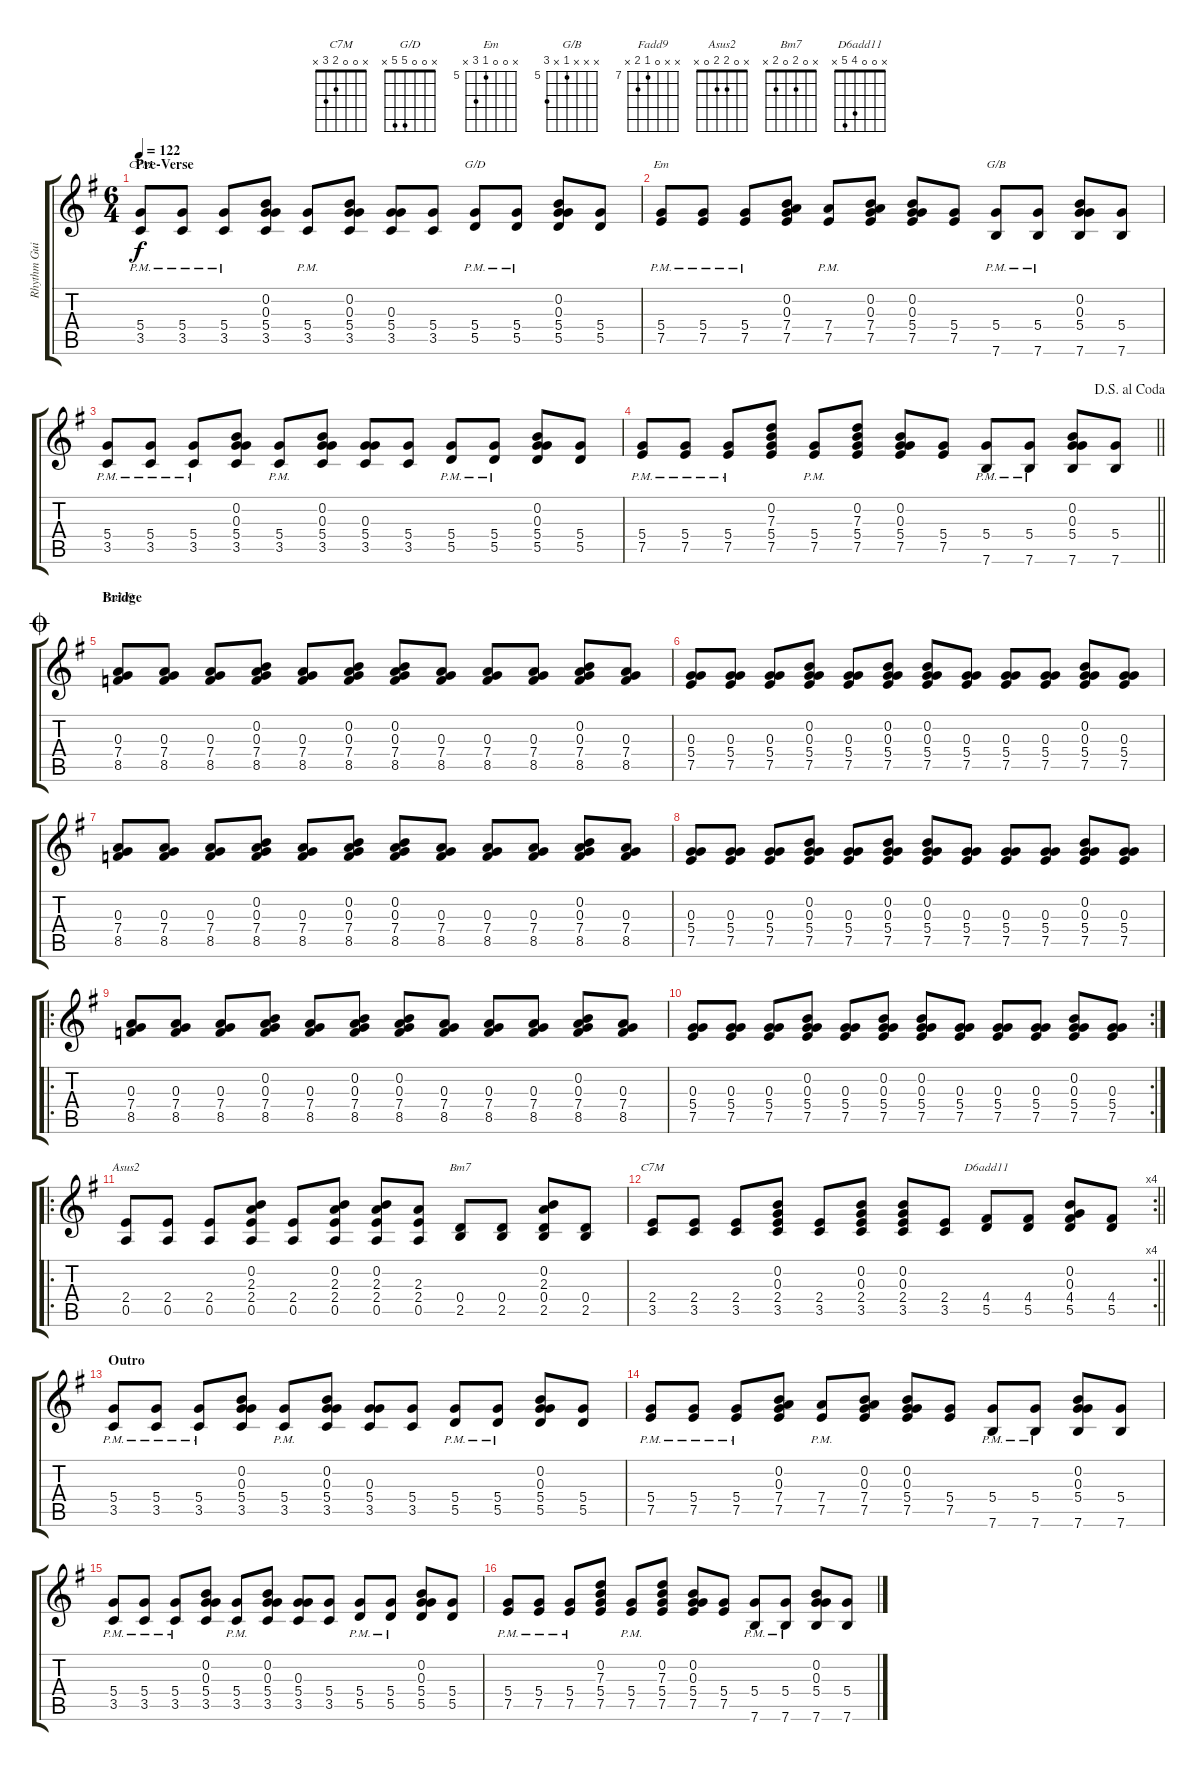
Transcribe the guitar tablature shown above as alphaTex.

\track ("Rhythm Guitar" "Rhythm Gui") {instrument electricguitarjazz}
\staff {score tabs}
\tuning (E4 B3 G3 D3 A2 E2) {hide}
\chord ("C7M" x 0 5 5 3 x)
\chord ("G/D" x 0 0 5 5 x)
\chord ("Em" x 0 0 5 7 x) {firstfret 5}
\chord ("G/B" x x x 5 x 7) {firstfret 5}
\chord ("Fadd9" x x 0 7 8 x) {firstfret 7}
\chord ("Asus2" x 0 2 2 0 x)
\chord ("Bm7" x 0 2 0 2 x)
\chord ("C7M" x 0 0 2 3 x)
\chord ("D6add11" x 0 0 4 5 x)
\ts (6 4)
\section ("" "Pre-Verse")
\tempo 122
\clef g2
\ks g
(5.4{pm} 3.5{pm}).8{ch "C7M" dy f} (5.4{pm} 3.5{pm}).8 (5.4{pm} 3.5{pm}).8 (0.2 0.3 5.4 3.5).8 (5.4{pm} 3.5{pm}).8 (0.2 0.3 5.4 3.5).8 (0.3 5.4 3.5).8 (5.4 3.5).8 (5.4{pm} 5.5{pm}).8{ch "G/D"} (5.4{pm} 5.5{pm}).8 (0.2 0.3 5.4 5.5).8 (5.4 5.5).8 |
(5.4{pm} 7.5{pm}).8{ch "Em"} (5.4{pm} 7.5{pm}).8 (5.4{pm} 7.5{pm}).8 (0.2 0.3 7.4 7.5).8 (7.4{pm} 7.5{pm}).8 (0.2 0.3 7.4 7.5).8 (0.2 0.3 5.4 7.5).8 (5.4 7.5).8 (5.4{pm} 7.6{pm}).8{ch "G/B"} (5.4{pm} 7.6{pm}).8 (0.2 0.3 5.4 7.6).8 (5.4 7.6).8 |
(5.4{pm} 3.5{pm}).8 (5.4{pm} 3.5{pm}).8 (5.4{pm} 3.5{pm}).8 (0.2 0.3 5.4 3.5).8 (5.4{pm} 3.5{pm}).8 (0.2 0.3 5.4 3.5).8 (0.3 5.4 3.5).8 (5.4 3.5).8 (5.4{pm} 5.5{pm}).8 (5.4{pm} 5.5{pm}).8 (0.2 0.3 5.4 5.5).8 (5.4 5.5).8 |
\jump dalsegnoalcoda
\barLineRight lightlight
(5.4{pm} 7.5{pm}).8 (5.4{pm} 7.5{pm}).8 (5.4{pm} 7.5{pm}).8 (0.2 7.3 5.4 7.5).8 (5.4{pm} 7.5{pm}).8 (0.2 7.3 5.4 7.5).8 (0.2 0.3 5.4 7.5).8 (5.4 7.5).8 (5.4{pm} 7.6{pm}).8 (5.4{pm} 7.6{pm}).8 (0.2 0.3 5.4 7.6).8 (5.4 7.6).8 |
\section ("" "Bridge")
\jump coda
(0.3 7.4 8.5).8{ch "Fadd9"} (0.3 7.4 8.5).8 (0.3 7.4 8.5).8 (0.2 0.3 7.4 8.5).8 (0.3 7.4 8.5).8 (0.2 0.3 7.4 8.5).8 (0.2 0.3 7.4 8.5).8 (0.3 7.4 8.5).8 (0.3 7.4 8.5).8 (0.3 7.4 8.5).8 (0.2 0.3 7.4 8.5).8 (0.3 7.4 8.5).8 |
(0.3 5.4 7.5).8 (0.3 5.4 7.5).8 (0.3 5.4 7.5).8 (0.2 0.3 5.4 7.5).8 (0.3 5.4 7.5).8 (0.2 0.3 5.4 7.5).8 (0.2 0.3 5.4 7.5).8 (0.3 5.4 7.5).8 (0.3 5.4 7.5).8 (0.3 5.4 7.5).8 (0.2 0.3 5.4 7.5).8 (0.3 5.4 7.5).8 |
(0.3 7.4 8.5).8 (0.3 7.4 8.5).8 (0.3 7.4 8.5).8 (0.2 0.3 7.4 8.5).8 (0.3 7.4 8.5).8 (0.2 0.3 7.4 8.5).8 (0.2 0.3 7.4 8.5).8 (0.3 7.4 8.5).8 (0.3 7.4 8.5).8 (0.3 7.4 8.5).8 (0.2 0.3 7.4 8.5).8 (0.3 7.4 8.5).8 |
(0.3 5.4 7.5).8 (0.3 5.4 7.5).8 (0.3 5.4 7.5).8 (0.2 0.3 5.4 7.5).8 (0.3 5.4 7.5).8 (0.2 0.3 5.4 7.5).8 (0.2 0.3 5.4 7.5).8 (0.3 5.4 7.5).8 (0.3 5.4 7.5).8 (0.3 5.4 7.5).8 (0.2 0.3 5.4 7.5).8 (0.3 5.4 7.5).8 |
\ro
(0.3 7.4 8.5).8 (0.3 7.4 8.5).8 (0.3 7.4 8.5).8 (0.2 0.3 7.4 8.5).8 (0.3 7.4 8.5).8 (0.2 0.3 7.4 8.5).8 (0.2 0.3 7.4 8.5).8 (0.3 7.4 8.5).8 (0.3 7.4 8.5).8 (0.3 7.4 8.5).8 (0.2 0.3 7.4 8.5).8 (0.3 7.4 8.5).8 |
\rc 2
(0.3 5.4 7.5).8 (0.3 5.4 7.5).8 (0.3 5.4 7.5).8 (0.2 0.3 5.4 7.5).8 (0.3 5.4 7.5).8 (0.2 0.3 5.4 7.5).8 (0.2 0.3 5.4 7.5).8 (0.3 5.4 7.5).8 (0.3 5.4 7.5).8 (0.3 5.4 7.5).8 (0.2 0.3 5.4 7.5).8 (0.3 5.4 7.5).8 |
\ro
(2.4 0.5).8{ch "Asus2"} (2.4 0.5).8 (2.4 0.5).8 (0.2 2.3 2.4 0.5).8 (2.4 0.5).8 (0.2 2.3 2.4 0.5).8 (0.2 2.3 2.4 0.5).8 (2.3 2.4 0.5).8 (0.4 2.5).8{ch "Bm7"} (0.4 2.5).8 (0.2 2.3 0.4 2.5).8 (0.4 2.5).8 |
\rc 4
\barLineRight lightlight
(2.4 3.5).8{ch "C7M"} (2.4 3.5).8 (2.4 3.5).8 (0.2 0.3 2.4 3.5).8 (2.4 3.5).8 (0.2 0.3 2.4 3.5).8 (0.2 0.3 2.4 3.5).8 (2.4 3.5).8 (4.4 5.5).8{ch "D6add11"} (4.4 5.5).8 (0.2 0.3 4.4 5.5).8 (4.4 5.5).8 |
\section ("" "Outro")
(5.4{pm} 3.5{pm}).8 (5.4{pm} 3.5{pm}).8 (5.4{pm} 3.5{pm}).8 (0.2 0.3 5.4 3.5).8 (5.4{pm} 3.5{pm}).8 (0.2 0.3 5.4 3.5).8 (0.3 5.4 3.5).8 (5.4 3.5).8 (5.4{pm} 5.5{pm}).8 (5.4{pm} 5.5{pm}).8 (0.2 0.3 5.4 5.5).8 (5.4 5.5).8 |
(5.4{pm} 7.5{pm}).8 (5.4{pm} 7.5{pm}).8 (5.4{pm} 7.5{pm}).8 (0.2 0.3 7.4 7.5).8 (7.4{pm} 7.5{pm}).8 (0.2 0.3 7.4 7.5).8 (0.2 0.3 5.4 7.5).8 (5.4 7.5).8 (5.4{pm} 7.6{pm}).8 (5.4{pm} 7.6{pm}).8 (0.2 0.3 5.4 7.6).8 (5.4 7.6).8 |
(5.4{pm} 3.5{pm}).8 (5.4{pm} 3.5{pm}).8 (5.4{pm} 3.5{pm}).8 (0.2 0.3 5.4 3.5).8 (5.4{pm} 3.5{pm}).8 (0.2 0.3 5.4 3.5).8 (0.3 5.4 3.5).8 (5.4 3.5).8 (5.4{pm} 5.5{pm}).8 (5.4{pm} 5.5{pm}).8 (0.2 0.3 5.4 5.5).8 (5.4 5.5).8 |
(5.4{pm} 7.5{pm}).8 (5.4{pm} 7.5{pm}).8 (5.4{pm} 7.5{pm}).8 (0.2 7.3 5.4 7.5).8 (5.4{pm} 7.5{pm}).8 (0.2 7.3 5.4 7.5).8 (0.2 0.3 5.4 7.5).8 (5.4 7.5).8 (5.4{pm} 7.6{pm}).8 (5.4{pm} 7.6{pm}).8 (0.2 0.3 5.4 7.6).8 (5.4 7.6).8
